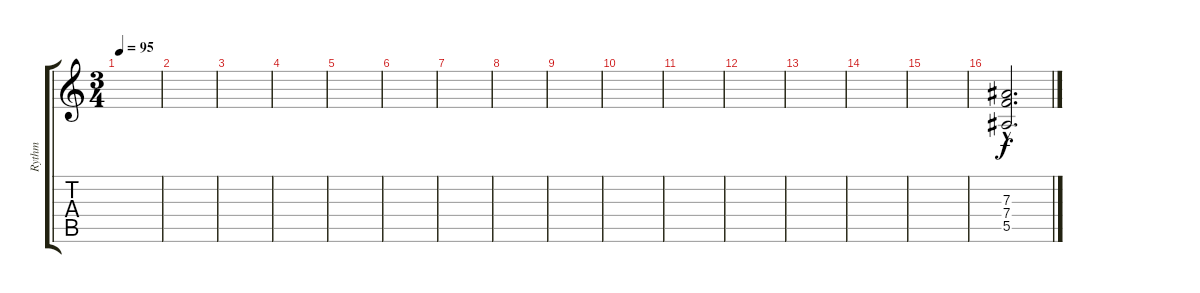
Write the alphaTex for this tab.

\track ("Rythm" "Rythm") {instrument distortionguitar}
\staff {score tabs}
\tuning (C4 G3 Eb3 Bb2 F2 C2) {hide}
\ts (3 4)
\tempo 95
\clef g2
\ks c
|
|
|
|
|
|
|
|
|
|
|
|
|
|
|
(7.3{hac} 7.4{hac} 5.5{hac}).2{d volume 16}
